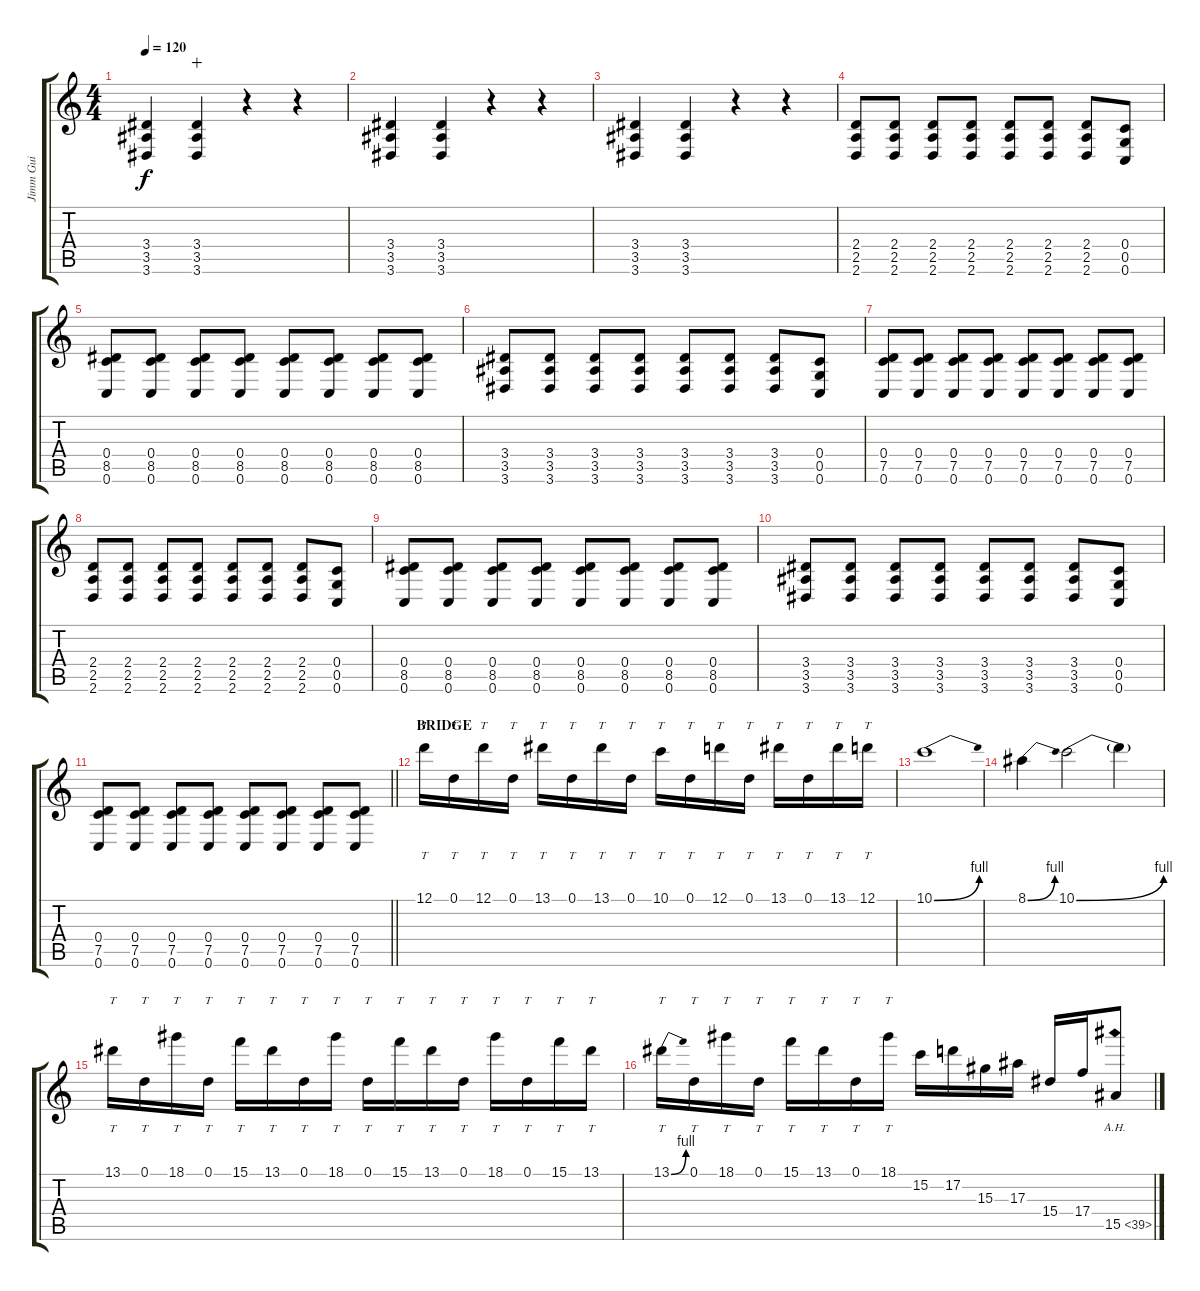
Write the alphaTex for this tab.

\track ("Jimm Gui" "Jimm Gui") {instrument overdrivenguitar}
\staff {score tabs}
\tuning (D4 A3 F3 C3 G2 C2) {hide}
\ts (4 4)
\tempo 120
\clef g2
\ks c
(3.4 3.5 3.6).4{dy f} (3.4 3.5 3.6).4{wahc} r.4 r.4 |
(3.4 3.5 3.6).4 (3.4 3.5 3.6).4 r.4 r.4 |
(3.4 3.5 3.6).4 (3.4 3.5 3.6).4 r.4 r.4 |
(2.4 2.5 2.6).8 (2.4 2.5 2.6).8 (2.4 2.5 2.6).8 (2.4 2.5 2.6).8 (2.4 2.5 2.6).8 (2.4 2.5 2.6).8 (2.4 2.5 2.6).8 (0.4 0.5 0.6).8 |
(0.4 8.5 0.6).8 (0.4 8.5 0.6).8 (0.4 8.5 0.6).8 (0.4 8.5 0.6).8 (0.4 8.5 0.6).8 (0.4 8.5 0.6).8 (0.4 8.5 0.6).8 (0.4 8.5 0.6).8 |
(3.4 3.5 3.6).8 (3.4 3.5 3.6).8 (3.4 3.5 3.6).8 (3.4 3.5 3.6).8 (3.4 3.5 3.6).8 (3.4 3.5 3.6).8 (3.4 3.5 3.6).8 (0.4 0.5 0.6).8 |
(0.4 7.5 0.6).8 (0.4 7.5 0.6).8 (0.4 7.5 0.6).8 (0.4 7.5 0.6).8 (0.4 7.5 0.6).8 (0.4 7.5 0.6).8 (0.4 7.5 0.6).8 (0.4 7.5 0.6).8 |
(2.4 2.5 2.6).8 (2.4 2.5 2.6).8 (2.4 2.5 2.6).8 (2.4 2.5 2.6).8 (2.4 2.5 2.6).8 (2.4 2.5 2.6).8 (2.4 2.5 2.6).8 (0.4 0.5 0.6).8 |
(0.4 8.5 0.6).8 (0.4 8.5 0.6).8 (0.4 8.5 0.6).8 (0.4 8.5 0.6).8 (0.4 8.5 0.6).8 (0.4 8.5 0.6).8 (0.4 8.5 0.6).8 (0.4 8.5 0.6).8 |
(3.4 3.5 3.6).8 (3.4 3.5 3.6).8 (3.4 3.5 3.6).8 (3.4 3.5 3.6).8 (3.4 3.5 3.6).8 (3.4 3.5 3.6).8 (3.4 3.5 3.6).8 (0.4 0.5 0.6).8 |
\barLineRight lightlight
(0.4 7.5 0.6).8 (0.4 7.5 0.6).8 (0.4 7.5 0.6).8 (0.4 7.5 0.6).8 (0.4 7.5 0.6).8 (0.4 7.5 0.6).8 (0.4 7.5 0.6).8 (0.4 7.5 0.6).8 |
\section ("" "BRIDGE")
12.1.16{tt} 0.1.16{tt} 12.1.16{tt} 0.1.16{tt} 13.1.16{tt} 0.1.16{tt} 13.1.16{tt} 0.1.16{tt} 10.1.16{tt} 0.1.16{tt} 12.1.16{tt} 0.1.16{tt} 13.1.16{tt} 0.1.16{tt} 13.1.16{tt} 12.1.16{tt} |
10.1{be (bend 0 0 60 4)}.1 |
8.1{be (bend 0 0 60 4)}.4 10.1{be (bend 0 0 60 4)}.2 10.1{t}.4 |
13.1.16{tt} 0.1.16{tt} 18.1.16{tt} 0.1.16{tt} 15.1.16{tt} 13.1.16{tt} 0.1.16{tt} 18.1.16{tt} 0.1.16{tt} 15.1.16{tt} 13.1.16{tt} 0.1.16{tt} 18.1.16{tt} 0.1.16{tt} 15.1.16{tt} 13.1.16{tt} |
13.1{be (bend 0 0 60 4)}.16{tt} 0.1.16{tt} 18.1.16{tt} 0.1.16{tt} 15.1.16{tt} 13.1.16{tt} 0.1.16{tt} 18.1.16{tt} 15.2.16 17.2.16 15.3.16 17.3.16 15.4.16 17.4.16 15.5{ah 24}.8
